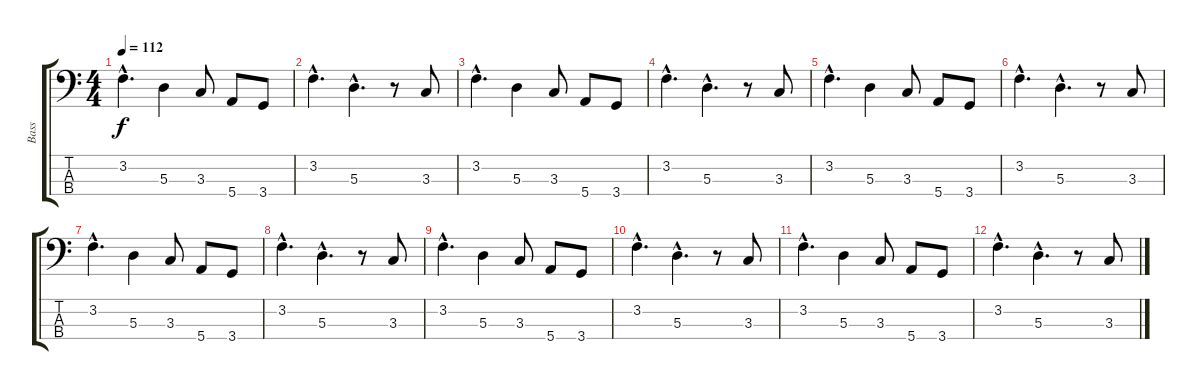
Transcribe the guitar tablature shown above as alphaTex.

\track ("Bass" "Bass") {instrument electricbasspick}
\staff {score tabs}
\tuning (G2 D2 A1 E1) {hide}
\ts (4 4)
\tempo 112
\clef f4
\ks c
3.2{hac}.4{d dy f} 5.3.4 3.3.8 5.4.8 3.4.8 |
3.2{hac}.4{d} 5.3{hac}.4{d} r.8 3.3.8 |
3.2{hac}.4{d} 5.3.4 3.3.8 5.4.8 3.4.8 |
3.2{hac}.4{d} 5.3{hac}.4{d} r.8 3.3.8 |
3.2{hac}.4{d} 5.3.4 3.3.8 5.4.8 3.4.8 |
3.2{hac}.4{d} 5.3{hac}.4{d} r.8 3.3.8 |
3.2{hac}.4{d} 5.3.4 3.3.8 5.4.8 3.4.8 |
3.2{hac}.4{d} 5.3{hac}.4{d} r.8 3.3.8 |
3.2{hac}.4{d} 5.3.4 3.3.8 5.4.8 3.4.8 |
3.2{hac}.4{d} 5.3{hac}.4{d} r.8 3.3.8 |
3.2{hac}.4{d volume 0} 5.3.4 3.3.8 5.4.8 3.4.8 |
3.2{hac}.4{d} 5.3{hac}.4{d} r.8 3.3.8
